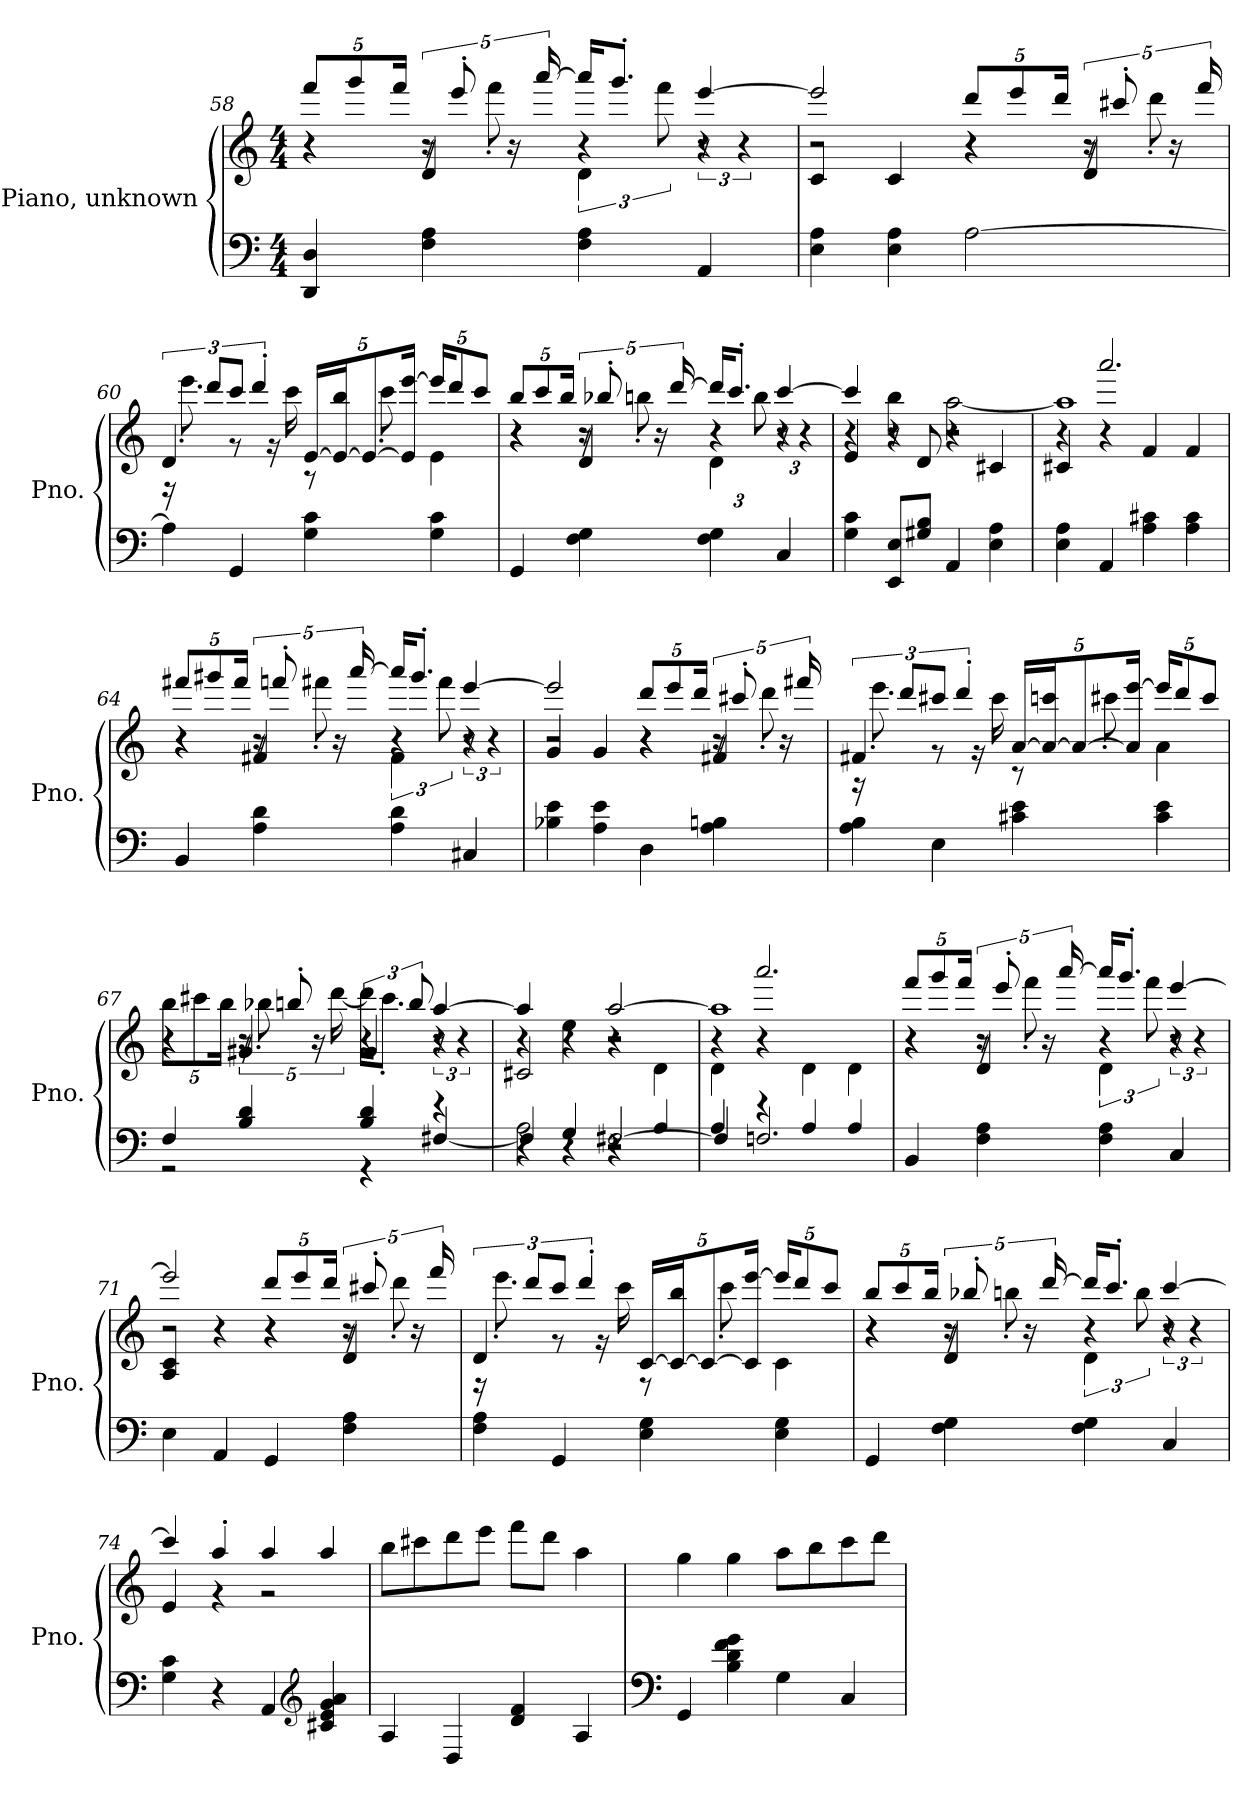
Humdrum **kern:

**kern	**kern
*part1	*part1
*staff2	*staff1
*I"Piano, unknown	*
*I'Pno.	*
*clefF4	*clefG2
*k[]	*k[]
*M4/4	*M4/4
=58	=58
*	*^
*	*	*^
4DD/ 4D/	10fff/L	4r	4r
.	10ggg/	.	.
.	20fff/Jk	.	.
4F\ 4A\	20r	8r	4d/
.	10eee'/	.	.
.	.	8fff'\	.
.	20r	.	.
.	[20aaa/	.	.
4F\ 4A\	16aaa/KL]	6d\	4r
.	8.ggg'/J	.	.
.	.	12fff\	.
4AA/	4r	12r	[4eee/
.	.	6r	.
!!LO:LB:g=z	!!	!!
=59	=59	=59	=59
4E\ 4A\	4c/	2r	2eee/]
4E\ 4A\	4c/	.	.
[2A\	10ddd/L	4r	4r
.	10eee/	.	.
.	20ddd/Jk	.	.
.	20r	8r	4d/
.	10ccc#X'/	.	.
.	.	8ddd'\	.
.	20r	.	.
.	20fff/	.	.
*	*	*v	*v
=60	=60	=60
4A\]	6d/	16r
.	.	8.eee'\
.	12ddd/L	.
4GG/	12ccc/J	8r
.	6ddd'/	.
.	.	16r
.	.	16ccc\
*	*Xbrackettup	*
4G\ 4c\	[20e/LL	8r
.	20e/_ 20bb/J	.
.	10e/_	.
.	.	8ccc'\
.	20e/] [20eee/Jk	.
4G\ 4c\	20eee/KL]	4e\
.	10ddd/	.
.	10ccc/J	.
!!LO:LB:g=z
=61	=61	=61
*	*	*^
*	*	*	*brackettup
4GG/	4r	4r	10bb/L
.	.	.	10ccc/
.	.	.	20bb/Jk
4F\ 4G\	4d/	8r	20r
.	.	.	10bb-X'/
.	.	8bbn'\	.
.	.	.	20r
.	.	.	[20ddd/
4F\ 4G\	4r	6d\	16ddd/KL]
.	.	.	8.ccc'/J
.	.	12bb\	.
4C/	[4ccc/	12r	4r
.	.	6r	.
=62	=62	=62	=62
4G\ 4c\	4ccc/]	4r	4e/
8EE/ 8E/L	4r	4bb\	8r
8G#X/ 8B/J	.	.	8d/
4AA/	2r	[2aa\	4r
4E\ 4A\	.	.	4c#X/
=63	=63	=63	=63
4E\ 4A\	4r	1aa]	4c#X/
4AA/	2.aaa/	.	4r
4A\ 4c#X\	.	.	4f/
4A\ 4c#\	.	.	4f/
!!LO:LB:g=z	!!	!!
=64	=64	=64	=64
4BB/	10fff#X/L	4r	4r
.	10ggg#X/	.	.
.	20fff#/Jk	.	.
4A\ 4d\	20r	8r	4f#X/
.	10fffn'/	.	.
.	.	8fff#X'\	.
.	20r	.	.
.	[20aaa/	.	.
4A\ 4d\	16aaa/KL]	6f#\	4r
.	8.ggg#'/J	.	.
.	.	12fff#\	.
4C#X/	4r	12r	[4eee/
.	.	6r	.
=65	=65	=65	=65
4B-X\ 4e\	4g/	2r	2eee/]
4A\ 4e\	4g/	.	.
4D\	10ddd/L	4r	4r
.	10eee/	.	.
.	20ddd/Jk	.	.
4A\ 4Bn\	20r	8r	4f#X/
.	10ccc#X'/	.	.
.	.	8ddd'\	.
.	20r	.	.
.	20fff#X/	.	.
*	*	*v	*v
!!LO:LB:g=z
=66	=66	=66
4A\ 4B\	6f#X/	16r
.	.	8.eee'\
.	12ddd/L	.
4E\	12ccc#X/J	8r
.	6ddd'/	.
.	.	16r
.	.	16ccc#\
*	*Xbrackettup	*
4c#X\ 4e\	[20a/LL	8r
.	20a/_ 20cccn/J	.
.	10a/_	.
.	.	8ccc#X'\
.	20a/] [20eee/Jk	.
4c#\ 4e\	20eee/KL]	4a\
.	10ddd/	.
.	10ccc#/J	.
=67	=67	=67
*^	*	*
*	*	*	*brackettup
*	*	*	*^
4F/	2r	4r	10bb\L	4r
.	.	.	10ccc#X\	.
.	.	.	20bb\Jk	.
4B/ 4d/	.	4g#X/	20r	8r
.	.	.	10bb-X'\	.
.	.	.	.	8bbn'/
.	.	.	20r	.
.	.	.	[20ddd\	.
4B/ 4d/	4r	4r	16ddd\KL]	6g#/
.	.	.	8.ccc#'\J	.
.	.	.	.	12bb/
4r	[4F#X/	[4aa/	4r	12r
.	.	.	.	6r
!!LO:PB:g=z	!!	!!
=68	=68	=68	=68	=68
*	*^	*	*	*
4r	2A\	4F#/]	4aa/]	4r	2c#X/
4G/	.	4r	4r	4ee\	.
4r	2r	[2F#X/	2r	4r	[2aa/
4A/	.	.	.	4d\	.
*	*v	*v	*	*	*
=69	=69	=69	=69	=69
4A/	4F#/]	4r	4d\	1aa]
4r	2.Fn/	2.aaa/	4r	.
4A/	.	.	4d\	.
4A/	.	.	4d\	.
*v	*v	*	*	*
=70	=70	=70	=70
4BB/	10fff/L	4r	4r
.	10ggg/	.	.
.	20fff/Jk	.	.
4F\ 4A\	20r	8r	4d/
.	10eee'/	.	.
.	.	8fff'\	.
.	20r	.	.
.	[20aaa/	.	.
4F\ 4A\	16aaa/KL]	6d\	4r
.	8.ggg'/J	.	.
.	.	12fff\	.
4C/	4r	12r	[4eee/
.	.	6r	.
=71	=71	=71	=71
4E\	4A/ 4c/	2r	2eee/]
4AA/	4r	.	.
4GG/	10ddd/L	4r	4r
.	10eee/	.	.
.	20ddd/Jk	.	.
4F\ 4A\	20r	8r	4d/
.	10ccc#X'/	.	.
.	.	8ddd'\	.
.	20r	.	.
.	20fff/	.	.
*	*	*v	*v
!!LO:LB:g=z
=72	=72	=72
4F\ 4A\	6d/	16r
.	.	8.eee'\
.	12ddd/L	.
4GG/	12ccc/J	8r
.	6ddd'/	.
.	.	16r
.	.	16ccc\
*	*Xbrackettup	*
4E\ 4G\	[20c/LL	8r
.	20c/_ 20bb/J	.
.	10c/_	.
.	.	8ccc'\
.	20c/] [20eee/Jk	.
4E\ 4G\	20eee/KL]	4c\
.	10ddd/	.
.	10ccc/J	.
*	*v	*v
=73	=73
*	*brackettup
*	*^
*	*	*^
4GG/	10bb/L	4r	4r
.	10ccc/	.	.
.	20bb/Jk	.	.
4F\ 4G\	20r	8r	4d/
.	10bb-X'/	.	.
.	.	8bbn'\	.
.	20r	.	.
.	[20ddd/	.	.
4F\ 4G\	16ddd/KL]	6d\	4r
.	8.ccc'/J	.	.
.	.	12bb\	.
4C/	4r	12r	[4ccc/
.	.	6r	.
*	*	*v	*v
!!LO:LB:g=z
=74	=74	=74
4G\ 4c\	4e/	4ccc/]
4r	4aa'/	4r
4AA/	4aa/	2r
*clefG2	*	*
4c#X/ 4e/ 4g/ 4a/	4aa/	.
*	*v	*v
=75	=75
4A/	8bb\L
.	8ccc#X\
4D/	8ddd\
.	8eee\J
4d/ 4f/	8fff\L
.	8ddd\J
4A/	4aa\
=76	=76
*clefF4	*
4GG/	4gg\
4B\ 4d\ 4f\ 4g\	4gg\
4G\	8aa\L
.	8bb\
4C/	8ccc\
.	8ddd\J
=	=
*-	*-
